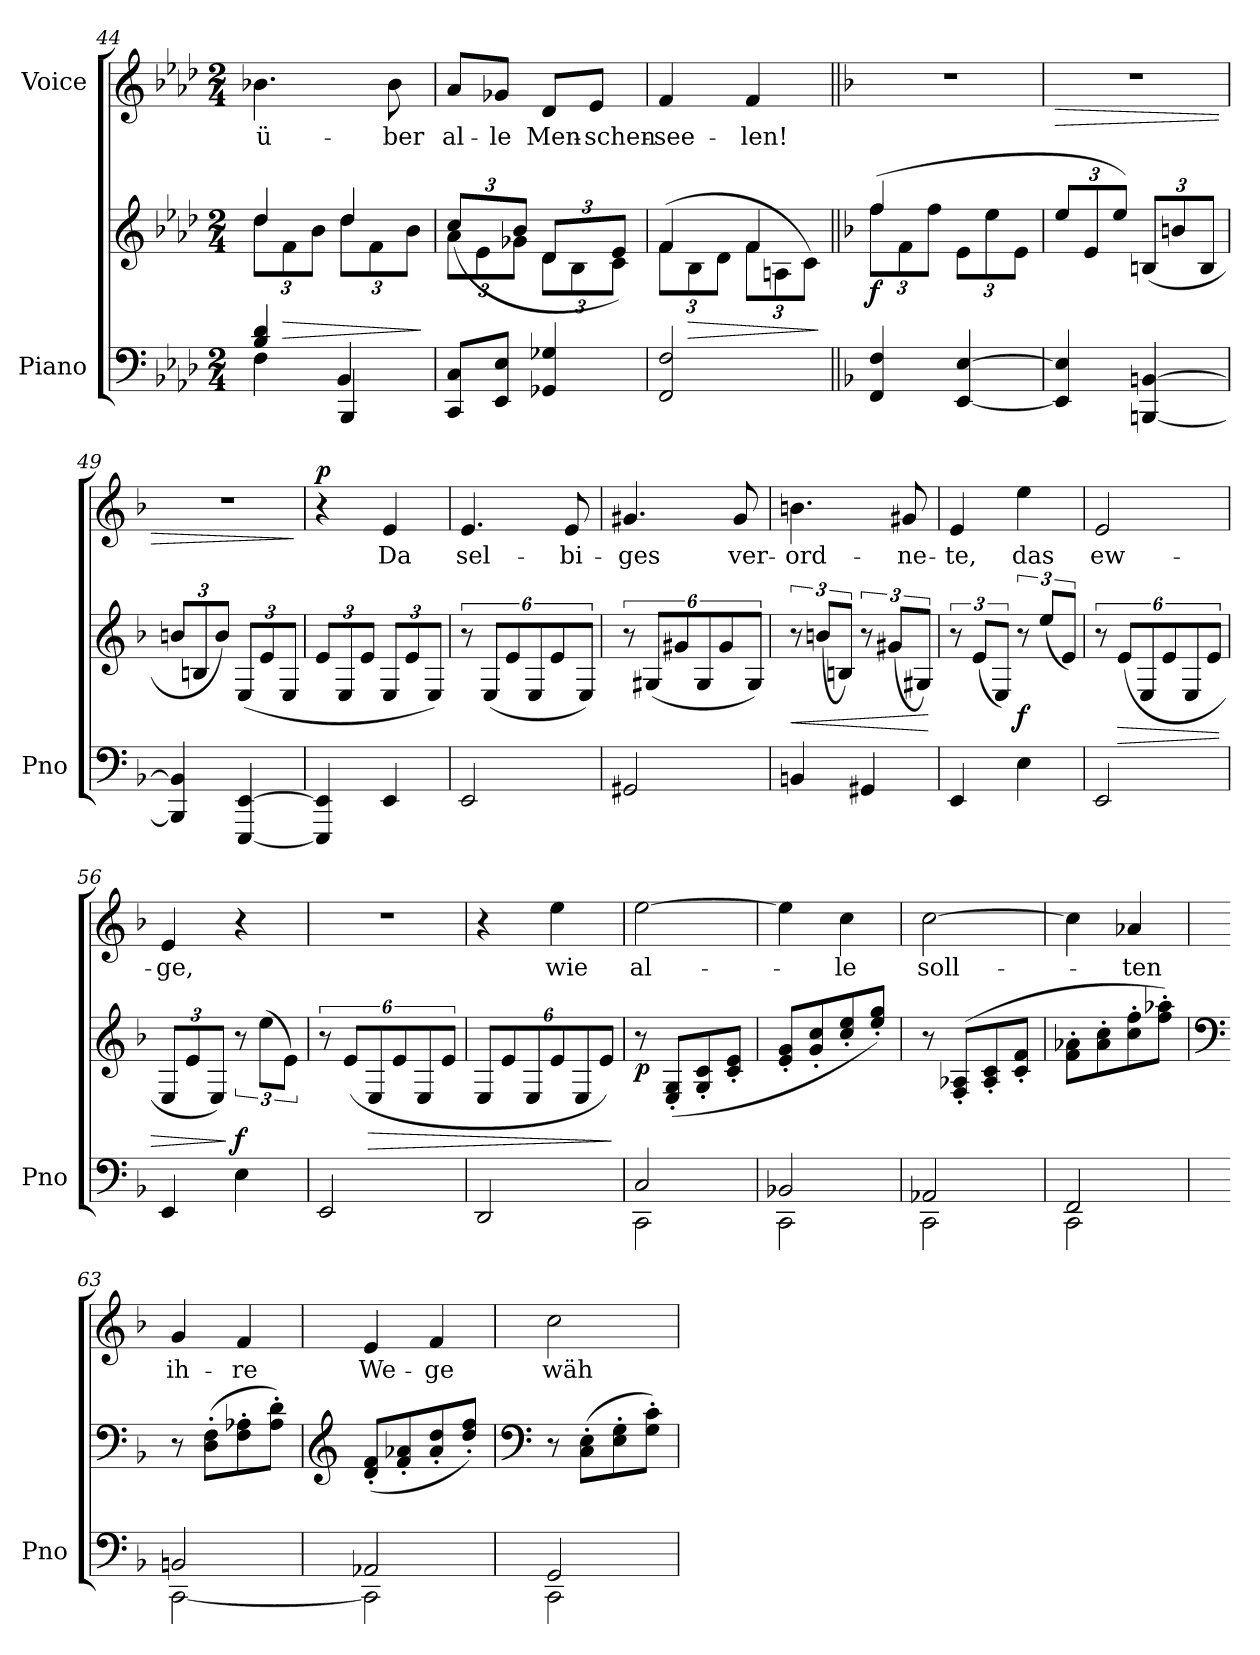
**kern	**kern	**dynam	**kern	**text	**dynam
*part2	*part2	*part2	*part1	*part1	*part1
*staff3	*staff2	*staff2/3	*staff1	*staff1	*staff1
*I"Piano	*	*	*I"Voice	*	*
*I'Pno	*	*	*	*	*
*clefF4	*clefG2	*	*clefG2	*	*
*k[b-e-a-d-]	*k[b-e-a-d-]	*	*k[b-e-a-d-]	*	*
*M2/4	*M2/4	*	*M2/4	*	*
=44	=44	=44	=44	=44	=44
*^	*	*	*	*	*
*	*	*Xbrackettup	*	*	*	*
*	*	*^	*	*	*	*
!	!	!	!	!	!	!LO:LY:b	!
4B-/ 4d-/	4F\	12dd-\L	4dd-/	.	4.b-X\	ü-	.
!	!	!	!	!LO:HP:b	!	!	!
.	.	12f\	.	>	.	.	.
.	.	12b-\J	.	.	.	.	.
4BBB-/	4BB-/	12dd-\L	4dd-/	.	.	.	.
.	.	12f\	.	.	.	.	.
!	!	!	!	!	!	!LO:LY:b	!
.	.	.	.	.	8b-\	-ber	.
.	.	12b-\J	.	.	.	.	.
*v	*v	*	*	*	*	*	*
*	*v	*v	*	*	*	*
.	.	]	.	.	.
=45	=45	=45	=45	=45	=45
*	*^	*	*	*	*
*	*	*brackettup	*	*	*	*
!	!	!	!	!	!LO:LY:b	!
8CC/ 8C/L	12a-\L	(>12cc/L	.	8a-/L	al-	.
.	12e-\	12rffyy	.	.	.	.
!	!	!	!	!	!LO:LY:b	!
8EE-/ 8E-/J	.	.	.	8g-X/J	-le	.
.	12g-X\J	12b-/J	.	.	.	.
*	*Xbrackettup	*brackettup	*	*	*	*
!	!	!	!	!	!LO:LY:b	!
4GG-X/ 4G-X/	12d-\L	12d-/L	.	8d-/L	Men-	.
.	12B-\	12rddyy	.	.	.	.
!	!	!	!	!	!LO:LY:b	!
.	.	.	.	8e-/J	-schen-	.
.	12c\J	12e-/J)	.	.	.	.
=46	=46	=46	=46	=46	=46	=46
*	*Xbrackettup	*	*	*	*	*
!	!	!	!	!	!LO:LY:b	!
2FF/ 2F/	(>12f\L	4f/	.	4f/	-see-	.
!	!	!	!LO:HP:b	!	!	!
.	12B-\	.	>	.	.	.
.	12d-\J	.	.	.	.	.
!	!	!	!	!	!LO:LY:b	!
.	12f\L	4f/	.	4f/	-len!	.
.	12An\	.	.	.	.	.
.	12c\J)	.	.	.	.	.
*	*v	*v	*	*	*	*
.	.	]	.	.	.
!!LO:PB:g=z
=47||	=47||	=47||	=47||	=47||	=47||
*k[b-]	*k[b-]	*	*k[b-]	*	*
*	*^	*	*	*	*
!	!	!	!LO:DY:b	!	!	!
4FF/ 4F/	(>12ff\L	4ff/	f	2r	.	.
.	12f\	.	.	.	.	.
.	12ff\J	.	.	.	.	.
[4EE/ [4E/	12e\L	4rcccyy	.	.	.	.
.	12ee\	.	.	.	.	.
.	12e\J	.	.	.	.	.
*	*v	*v	*	*	*	*
=48	=48	=48	=48	=48	=48
!	!	!	!	!	!LO:HP:b
4EE/] 4E/]	12ee/L	.	2r	.	>
.	12e/	.	.	.	.
.	12ee/J)	.	.	.	.
[4BBBn/ [4BBn/	(<12Bn/L	.	.	.	.
.	12bn/	.	.	.	.
.	12B/J	.	.	.	.
=49	=49	=49	=49	=49	=49
4BBB/] 4BB/]	12bn/L	.	2r	.	.
.	12Bn/	.	.	.	.
.	12b/J)	.	.	.	.
[4EEE/ [4EE/	(>12E/L	.	.	.	.
.	12e/	.	.	.	.
.	12E/J	.	.	.	.
.	.	.	.	.	]
=50	=50	=50	=50	=50	=50
!	!	!	!	!	!LO:DY:b
4EEE/] 4EE/]	12e/L	.	4r	.	p
.	12E/	.	.	.	.
.	12e/J	.	.	.	.
!	!	!	!	!LO:LY:b	!
4EE/	12E/L	.	4e/	Da	.
.	12e/	.	.	.	.
.	12E/J)	.	.	.	.
=51	=51	=51	=51	=51	=51
*	*brackettup	*	*	*	*
!	!	!	!	!LO:LY:b	!
2EE/	12r	.	4.e/	sel-	.
.	(<12E/L	.	.	.	.
.	12e/	.	.	.	.
*	*Xbrackettup	*	*	*	*
.	12E/	.	.	.	.
.	12e/	.	.	.	.
!	!	!	!	!LO:LY:b	!
.	.	.	8e/	-bi-	.
.	12E/J)	.	.	.	.
!!LO:LB:g=z
=52	=52	=52	=52	=52	=52
*	*brackettup	*	*	*	*
!	!	!	!	!LO:LY:b	!
2GG#X/	12r	.	4.g#X/	-ges	.
.	(<12G#X/L	.	.	.	.
.	12g#X/	.	.	.	.
*	*Xbrackettup	*	*	*	*
.	12G#/	.	.	.	.
.	12g#/	.	.	.	.
!	!	!	!	!LO:LY:b	!
.	.	.	8g#/	ver-	.
.	12G#/J)	.	.	.	.
=53	=53	=53	=53	=53	=53
*	*brackettup	*	*	*	*
!	!	!LO:HP:b	!	!LO:LY:b	!
4BBn/	12r	<	4.bn\	-ord-	.
.	(<12bn/L	.	.	.	.
.	12Bn/J)	.	.	.	.
4GG#X/	12r	.	.	.	.
.	(<12g#X/L	.	.	.	.
!	!	!	!	!LO:LY:b	!
.	.	.	8g#X/	-ne-	.
.	12G#X/J)	.	.	.	.
.	.	[	.	.	.
=54	=54	=54	=54	=54	=54
!	!	!	!	!LO:LY:b	!
4EE/	12r	.	4e/	-te,	.
.	(<12e/L	.	.	.	.
.	12E/J)	.	.	.	.
!	!	!LO:DY:b	!	!LO:LY:b	!
4E\	12r	f	4ee\	das	.
.	(<12ee/L	.	.	.	.
.	12e/J)	.	.	.	.
=55	=55	=55	=55	=55	=55
!	!	!	!	!LO:LY:b	!
2EE/	12r	.	2e/	ew-	.
!	!	!LO:HP:b	!	!	!
.	(>12e/L	>	.	.	.
.	12E/	.	.	.	.
*	*Xbrackettup	*	*	*	*
.	12e/	.	.	.	.
.	12E/	.	.	.	.
.	12e/J	.	.	.	.
=56	=56	=56	=56	=56	=56
!	!	!	!	!LO:LY:b	!
4EE/	12E/L	.	4e/	-ge,	.
.	12e/	.	.	.	.
.	12E/J)	.	.	.	.
*	*brackettup	*	*	*	*
!	!	!LO:DY:n=1:b	!	!	!
4E\	12r	] f	4r	.	.
.	(>12ee\L	.	.	.	.
.	12e\J)	.	.	.	.
!!LO:LB:g=z
=57	=57	=57	=57	=57	=57
2EE/	12r	.	2r	.	.
.	(>12e/L	.	.	.	.
!	!	!LO:HP:b	!	!	!
.	12E/	>	.	.	.
*	*Xbrackettup	*	*	*	*
.	12e/	.	.	.	.
.	12E/	.	.	.	.
.	12e/J	.	.	.	.
=58	=58	=58	=58	=58	=58
2DD/	12E/L	.	4r	.	.
.	12e/	.	.	.	.
.	12E/	.	.	.	.
!	!	!	!	!LO:LY:b	!
.	12e/	.	4ee\	wie	.
.	12E/	.	.	.	.
.	12e/J)	.	.	.	.
.	.	]	.	.	.
=59	=59	=59	=59	=59	=59
*^	*	*	*	*	*
!	!	!	!LO:DY:b	!	!LO:LY:b	!
2C/	2CC\	8r	p	[2ee\	al-	.
.	.	(>8E/' 8G/'L	.	.	.	.
.	.	8G/' 8c/'	.	.	.	.
.	.	8c/' 8e/'J	.	.	.	.
=60	=60	=60	=60	=60	=60	=60
2BB-X/	2CC\	8e/' 8g/'L	.	4ee\]	.	.
.	.	8g/' 8cc/'	.	.	.	.
!	!	!	!	!	!LO:LY:b	!
.	.	8cc/' 8ee/'	.	4cc\	-le	.
.	.	8ee/' 8gg/'J)	.	.	.	.
=61	=61	=61	=61	=61	=61	=61
!	!	!	!	!	!LO:LY:b	!
2AA-X/	2CC\	8r	.	[2cc\	soll-	.
.	.	(>8F/' 8A-X/'L	.	.	.	.
.	.	8A-/' 8c/'	.	.	.	.
.	.	8c/' 8f/'J	.	.	.	.
=62	=62	=62	=62	=62	=62	=62
2FF/	2CC\	8f\' 8a-X\'L	.	4cc\]	.	.
.	.	8a-\' 8cc\'	.	.	.	.
!	!	!	!	!	!LO:LY:b	!
.	.	8cc\' 8ff\'	.	4a-X/	-ten	.
.	.	8ff\' 8aa-X\'J)	.	.	.	.
=63	=63	=63	=63	=63	=63	=63
*	*	*clefF4	*	*	*	*
!	!	!	!	!	!LO:LY:b	!
2BBn/	[2CC\	8r	.	4g/	ih-	.
.	.	(>8D\' 8F\'L	.	.	.	.
!	!	!	!	!	!LO:LY:b	!
.	.	8F\' 8A-X\'	.	4f/	-re	.
.	.	8A-\' 8d\'J)	.	.	.	.
!!LO:LB:g=z
=64	=64	=64	=64	=64	=64	=64
*	*	*clefG2	*	*	*	*
!	!	!	!	!	!LO:LY:b	!
2AA-X/	2CC\]	(<8d/' 8f/'L	.	4e/	We-	.
.	.	8f/' 8a-X/'	.	.	.	.
!	!	!	!	!	!LO:LY:b	!
.	.	8a-/' 8dd/'	.	4f/	-ge	.
.	.	8dd/' 8ff/'J)	.	.	.	.
=65	=65	=65	=65	=65	=65	=65
*	*	*clefF4	*	*	*	*
!	!	!	!	!	!LO:LY:b	!
2GG/	2CC\	8r	.	2cc\	wäh-	.
.	.	(>8C\' 8E\'L	.	.	.	.
.	.	8E\' 8G\'	.	.	.	.
.	.	8G\' 8c\'J)	.	.	.	.
*v	*v	*	*	*	*	*
=	=	=	=	=	=
*-	*-	*-	*-	*-	*-
